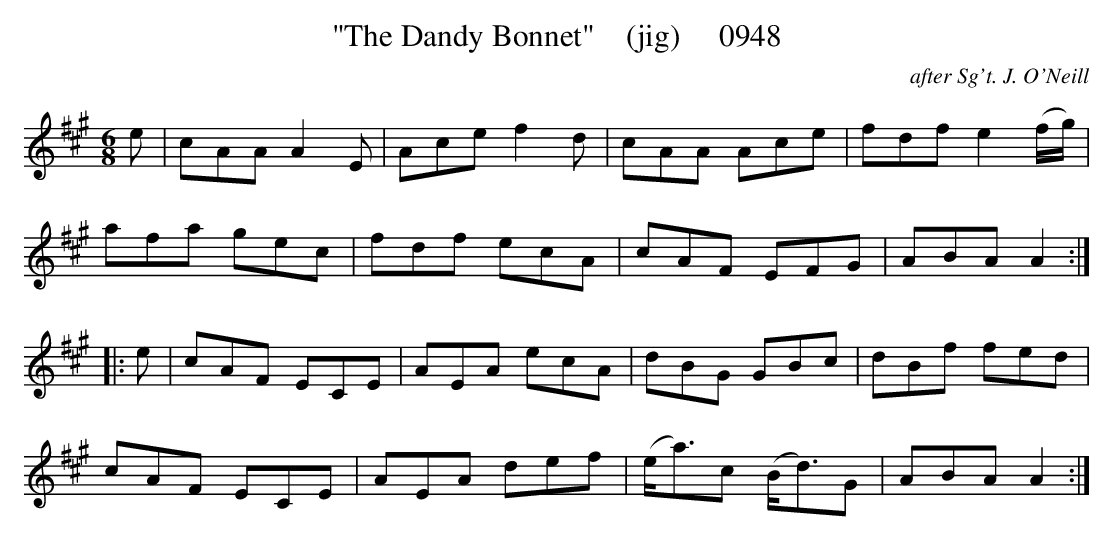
X:1
T:"The Dandy Bonnet"    (jig)     0948
C:after Sg't. J. O'Neill
BRENNAN June 2003 (HTTP://WWW.SOSYOURMOM.COM)
M:6/8
L:1/8
K:A
e|cAA A2E|Ace f2d|cAA Ace|fdf e2(f/2g/2)|
afa gec|fdf ecA|cAF EFG|ABA A2:|
|:e|cAF ECE|AEA ecA|dBG GBc|dBf fed|
cAF ECE|AEA def|(e/2a3/2)c (B/2d3/2)G|ABA A2:|
